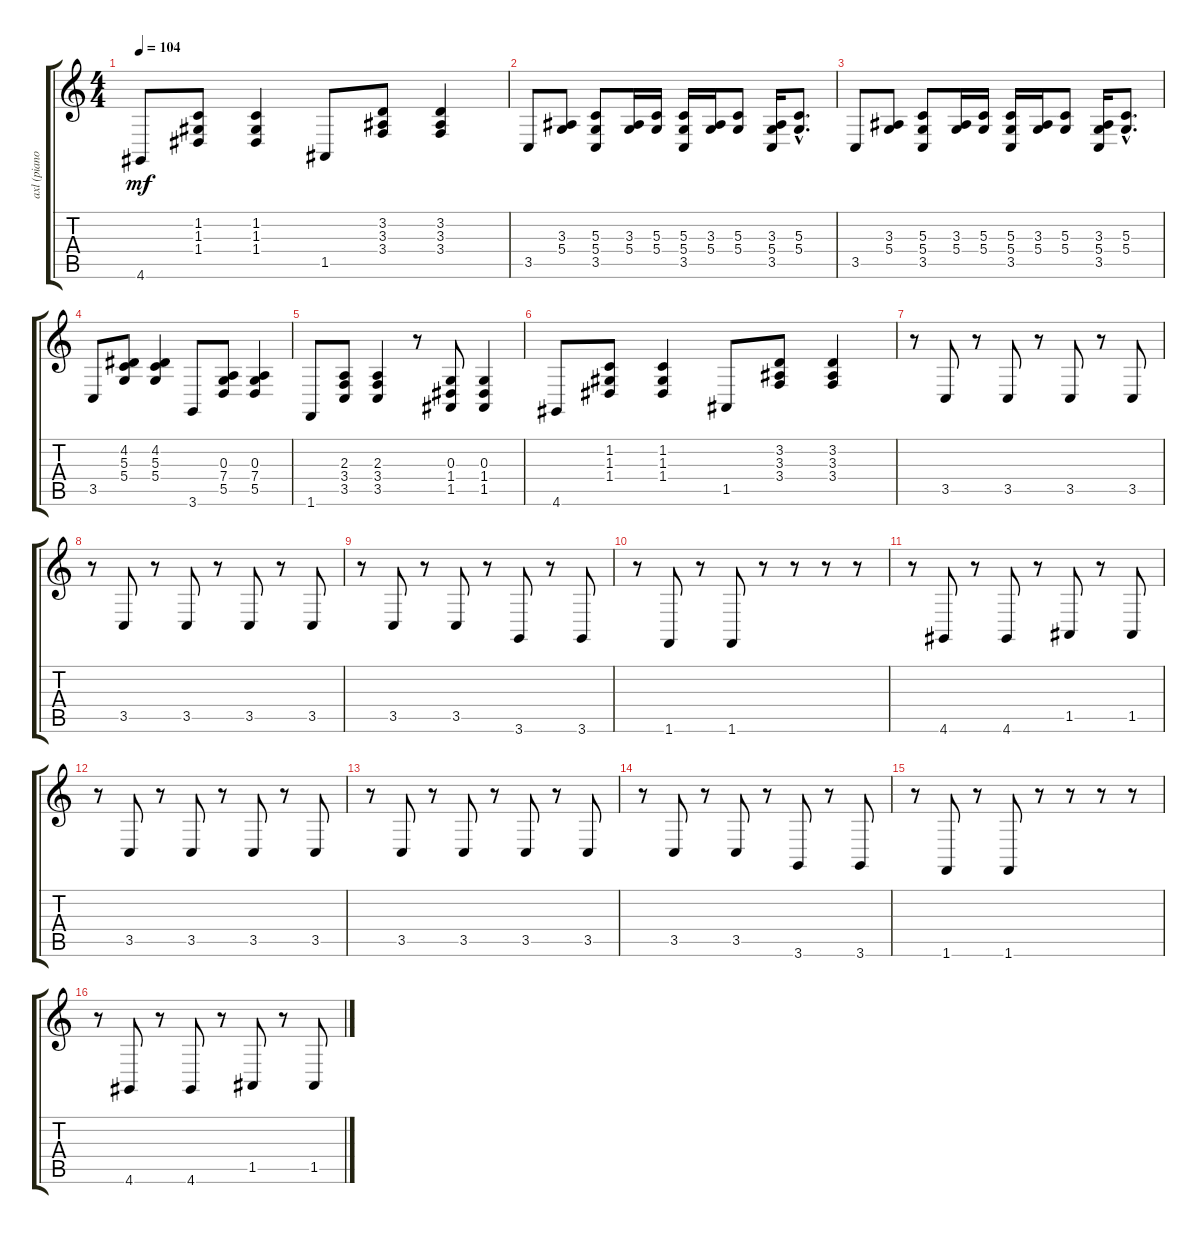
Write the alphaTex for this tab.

\track ("axl (piano)" "axl (piano") {instrument acousticgrandpiano}
\staff {score tabs}
\tuning (E4 B3 G3 D3 A2 E2) {hide}
\ts (4 4)
\tempo 104
\clef g2
\ks c
4.6.8{dy mf} (1.2 1.3 1.4).8 (1.2 1.3 1.4).4 1.5.8 (3.2 3.3 3.4).8 (3.2 3.3 3.4).4 |
3.5.8 (3.3 5.4).8 (5.3 5.4 3.5).8 (3.3 5.4).16 (5.3 5.4).16 (5.3 5.4 3.5).16 (3.3 5.4).16 (5.3 5.4).8 (3.3 5.4 3.5).16 (5.3{hac} 5.4{hac}).8{d} |
3.5.8 (3.3 5.4).8 (5.3 5.4 3.5).8 (3.3 5.4).16 (5.3 5.4).16 (5.3 5.4 3.5).16 (3.3 5.4).16 (5.3 5.4).8 (3.3 5.4 3.5).16 (5.3{hac} 5.4{hac}).8{d} |
3.5.8 (4.2 5.3 5.4).8 (4.2 5.3 5.4).4 3.6.8 (0.3 7.4 5.5).8 (0.3 7.4 5.5).4 |
1.6.8 (2.3 3.4 3.5).8 (2.3 3.4 3.5).4 r.8 (0.3 1.4 1.5).8 (0.3 1.4 1.5).4 |
4.6.8 (1.2 1.3 1.4).8 (1.2 1.3 1.4).4 1.5.8 (3.2 3.3 3.4).8 (3.2 3.3 3.4).4 |
r.8 3.5.8 r.8 3.5.8 r.8 3.5.8 r.8 3.5.8 |
r.8 3.5.8 r.8 3.5.8 r.8 3.5.8 r.8 3.5.8 |
r.8 3.5.8 r.8 3.5.8 r.8 3.6.8 r.8 3.6.8 |
r.8 1.6.8 r.8 1.6.8 r.8 r.8 r.8 r.8 |
r.8 4.6.8 r.8 4.6.8 r.8 1.5.8 r.8 1.5.8 |
r.8 3.5.8 r.8 3.5.8 r.8 3.5.8 r.8 3.5.8 |
r.8 3.5.8 r.8 3.5.8 r.8 3.5.8 r.8 3.5.8 |
r.8 3.5.8 r.8 3.5.8 r.8 3.6.8 r.8 3.6.8 |
r.8 1.6.8 r.8 1.6.8 r.8 r.8 r.8 r.8 |
r.8 4.6.8 r.8 4.6.8 r.8 1.5.8 r.8 1.5.8
